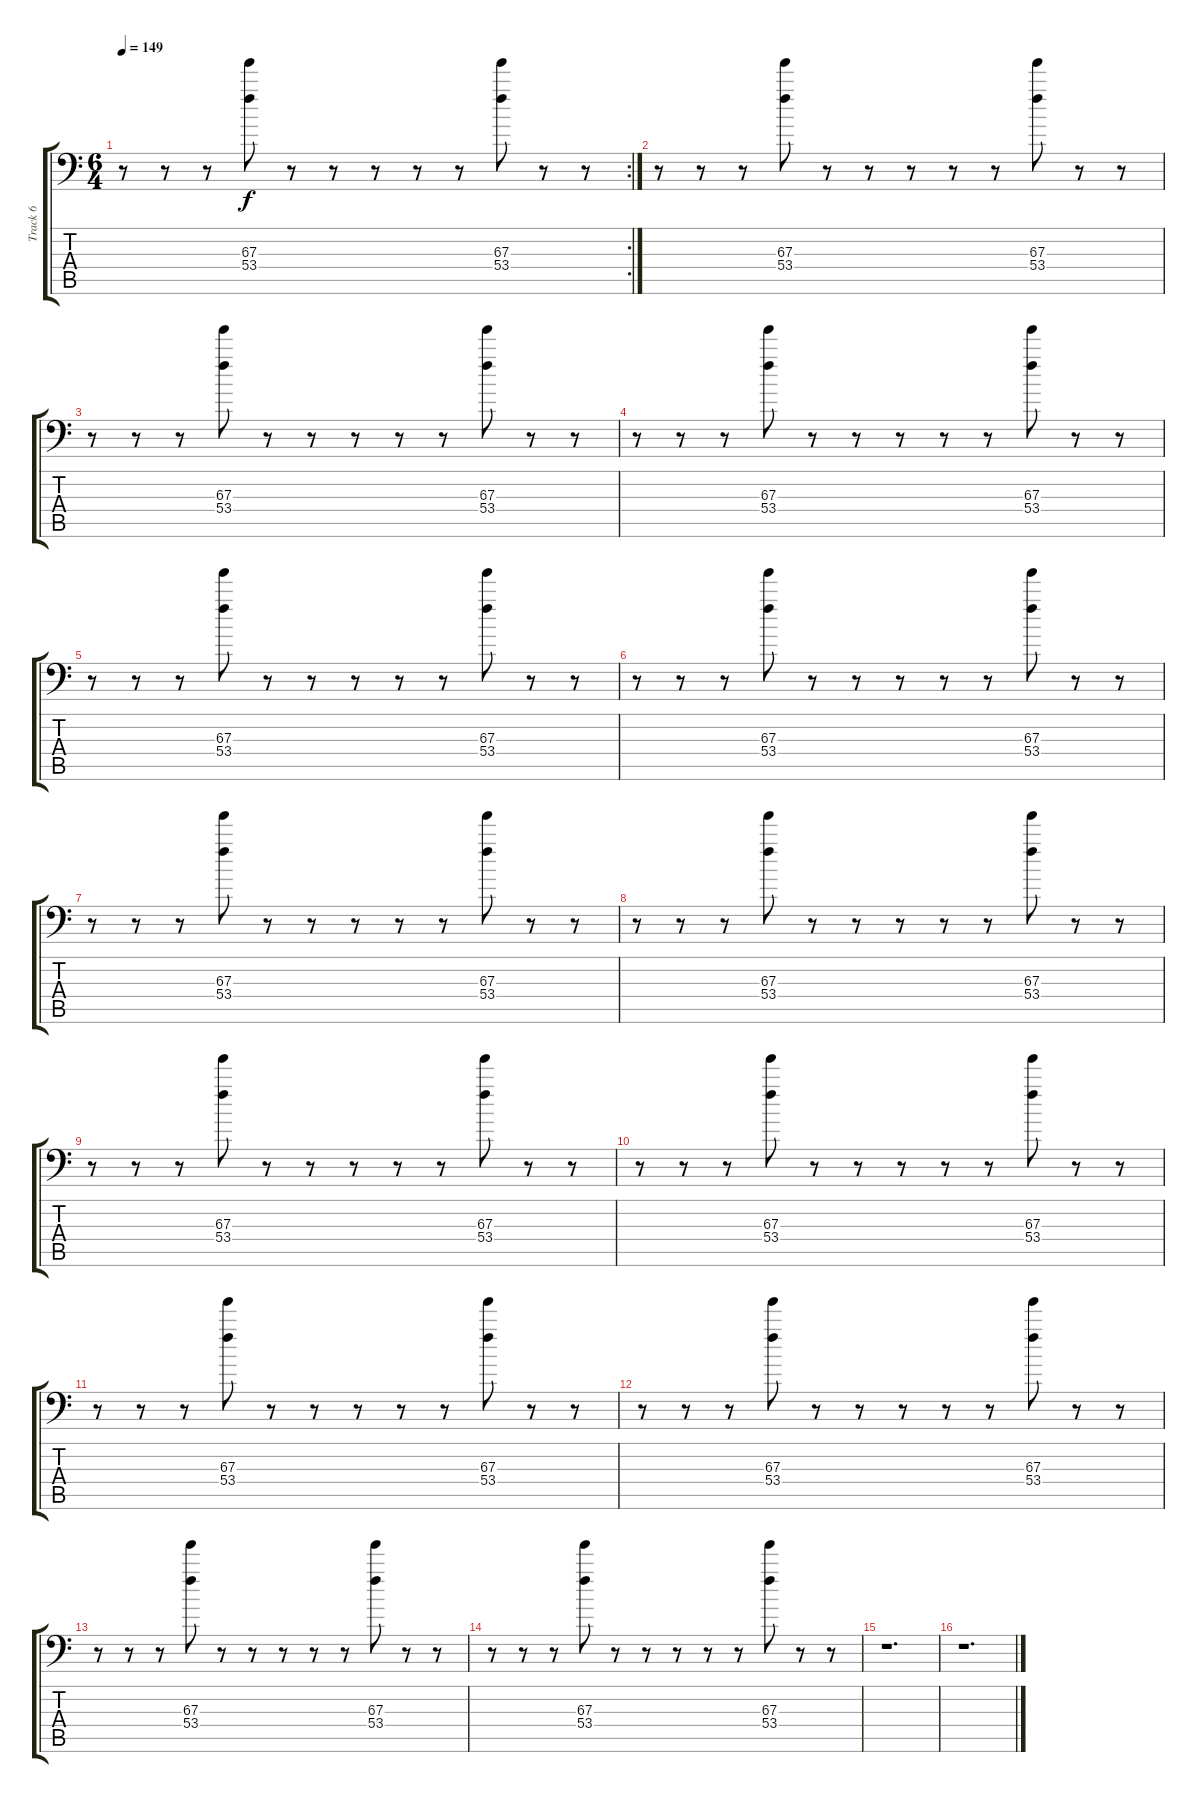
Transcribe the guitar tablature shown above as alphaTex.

\track ("Track 6" "Track 6") {instrument acousticgrandpiano}
\staff {score tabs}
\tuning (C-1 C-1 C-1 C-1 C-1 C-1) {hide}
\rc 2
\ts (6 4)
\tempo 149
\clef f4
\ks c
r.8{dy f} r.8 r.8 (67.3 53.4).8 r.8 r.8 r.8 r.8 r.8 (67.3 53.4).8 r.8 r.8 |
r.8 r.8 r.8 (67.3 53.4).8 r.8 r.8 r.8 r.8 r.8 (67.3 53.4).8 r.8 r.8 |
r.8 r.8 r.8 (67.3 53.4).8 r.8 r.8 r.8 r.8 r.8 (67.3 53.4).8 r.8 r.8 |
r.8 r.8 r.8 (67.3 53.4).8 r.8 r.8 r.8 r.8 r.8 (67.3 53.4).8 r.8 r.8 |
r.8 r.8 r.8 (67.3 53.4).8 r.8 r.8 r.8 r.8 r.8 (67.3 53.4).8 r.8 r.8 |
r.8 r.8 r.8 (67.3 53.4).8 r.8 r.8 r.8 r.8 r.8 (67.3 53.4).8 r.8 r.8 |
r.8 r.8 r.8 (67.3 53.4).8 r.8 r.8 r.8 r.8 r.8 (67.3 53.4).8 r.8 r.8 |
r.8 r.8 r.8 (67.3 53.4).8 r.8 r.8 r.8 r.8 r.8 (67.3 53.4).8 r.8 r.8 |
r.8 r.8 r.8 (67.3 53.4).8 r.8 r.8 r.8 r.8 r.8 (67.3 53.4).8 r.8 r.8 |
r.8 r.8 r.8 (67.3 53.4).8 r.8 r.8 r.8 r.8 r.8 (67.3 53.4).8 r.8 r.8 |
r.8 r.8 r.8 (67.3 53.4).8 r.8 r.8 r.8 r.8 r.8 (67.3 53.4).8 r.8 r.8 |
r.8 r.8 r.8 (67.3 53.4).8 r.8 r.8 r.8 r.8 r.8 (67.3 53.4).8 r.8 r.8 |
r.8 r.8 r.8 (67.3 53.4).8 r.8 r.8 r.8 r.8 r.8 (67.3 53.4).8 r.8 r.8 |
r.8 r.8 r.8 (67.3 53.4).8 r.8 r.8 r.8 r.8 r.8 (67.3 53.4).8 r.8 r.8 |
r.1{d} |
r.1{d}
